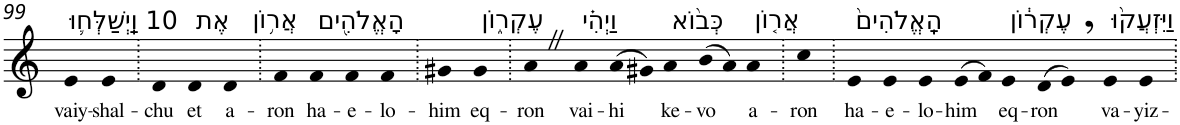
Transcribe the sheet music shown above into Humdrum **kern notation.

**kern	**text
*part1	*part1
*staff1	*staff1
*I"Piano	*
*I'Pno	*
!!LO:PB:g=z
*clefG2	*
*k[]	*
=99	=99
!LO:TX:a:t=10 וַֽיְשַׁלְּח֛וּ	!
!	!LO:LY:b
4e	vaiy-
!	!LO:LY:b
4e	-shal-
=100.	=100.
!	!LO:LY:b
4d	-chu
!LO:TX:a:t=אֶת	!
!	!LO:LY:b
4d	et
!LO:TX:a:t=אֲר֥וֹן	!
!	!LO:LY:b
4d	a-
=101.	=101.
!	!LO:LY:b
4f	-ron
!LO:TX:a:t=הָאֱלֹהִ֖ים	!
!	!LO:LY:b
4f	ha-
!	!LO:LY:b
4f	-e-
!	!LO:LY:b
4f	-lo-
=102.	=102.
!	!LO:LY:b
4g#X	-him
!LO:TX:a:t=עֶקְר֑וֹן	!
!	!LO:LY:b
4g#	eq-
=103.	=103.
!	!LO:LY:b
4aZ	-ron
!LO:TX:a:t=וַיְהִ֗י	!
!	!LO:LY:b
4a	vai-
!	!LO:LY:b
(>8a	-hi
8g#X)	.
!LO:TX:a:t=כְּב֨וֹא	!
!	!LO:LY:b
4a	ke-
!	!LO:LY:b
(>8b	-vo
8a)	.
!LO:TX:a:t=אֲר֤וֹן	!
!	!LO:LY:b
4a	a-
=104.	=104.
!	!LO:LY:b
4cc	-ron
=105.	=105.
!LO:TX:a:t=הָֽאֱלֹהִים֙	!
!	!LO:LY:b
4e	ha-
!	!LO:LY:b
4e	-e-
!	!LO:LY:b
4e	-lo-
!	!LO:LY:b
(>8e	-him
8f)	.
!LO:TX:a:t=עֶקְר֔וֹן	!
!	!LO:LY:b
4e	eq-
!	!LO:LY:b
(>8d	-ron
8e,)	.
!LO:TX:a:t=וַיִּזְעֲק֨וּ	!
!	!LO:LY:b
4e	va-
!	!LO:LY:b
4e	-yiz-
=.	=.
*-	*-
